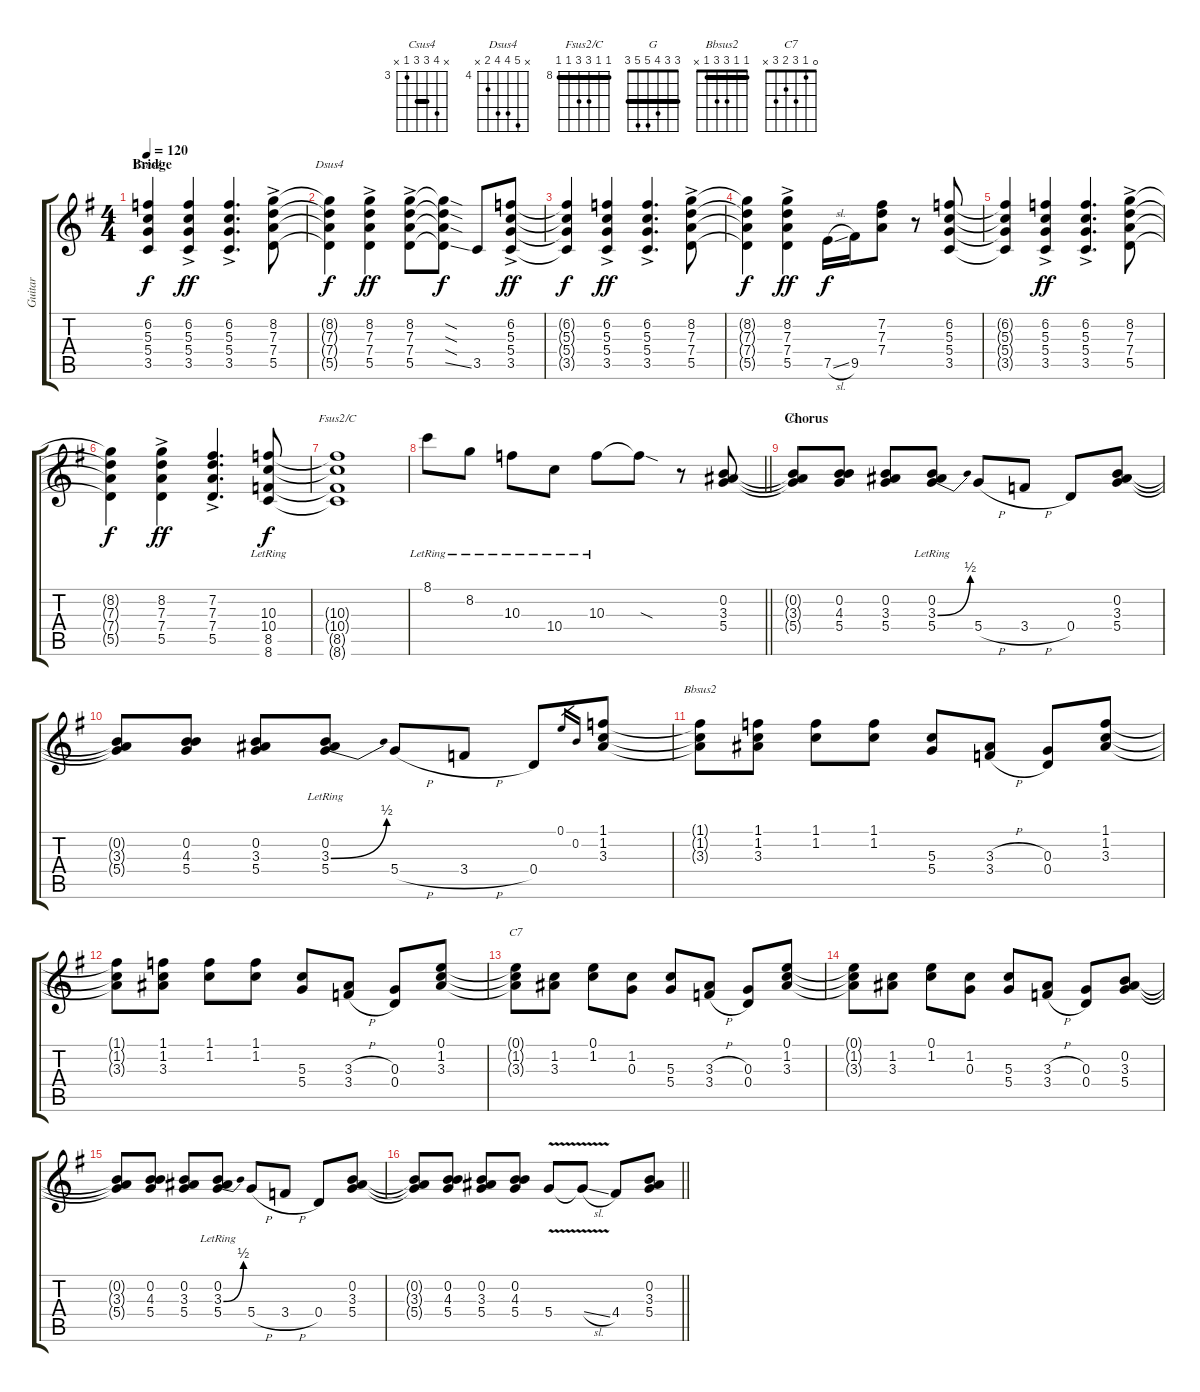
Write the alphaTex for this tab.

\track ("Guitar" "Guitar") {instrument overdrivenguitar}
\staff {score tabs}
\tuning (E4 B3 G3 D3 A2 E2) {hide}
\chord ("Csus4" x 6 5 5 3 x) {firstfret 3 barre 5}
\chord ("Dsus4" x 8 7 7 5 x) {firstfret 4}
\chord ("Fsus2/C" 8 8 10 10 8 8) {firstfret 8 barre 8}
\chord ("G" 3 3 4 5 5 3) {barre 3}
\chord ("Bbsus2" 1 1 3 3 1 x) {barre 1}
\chord ("C7" 0 1 3 2 3 x)
\ts (4 4)
\section ("" "Bridge")
\tempo 120
\clef g2
\ks g
(6.2{t} 5.3{t} 5.4{t} 3.5{t}).4{ch "Csus4" dy f} (6.2 5.3 5.4 3.5{ac}).4{dy ff} (6.2 5.3 5.4 3.5{ac}).4{d} (8.2 7.3 7.4 5.5{ac}).8 |
(8.2{t} 7.3{t} 7.4{t} 5.5{t}).4{ch "Dsus4" dy f} (8.2 7.3 7.4 5.5{ac}).4{dy ff} (8.2 7.3 7.4 5.5{ac}).8 (8.2{sod t} 7.3{sod t} 7.4{sod t} 5.5{ss t}).8{dy f} 3.5.8 (6.2 5.3 5.4 3.5{ac}).8{dy ff} |
(6.2{t} 5.3{t} 5.4{t} 3.5{t}).4{dy f} (6.2 5.3 5.4 3.5{ac}).4{dy ff} (6.2 5.3 5.4 3.5{ac}).4{d} (8.2 7.3 7.4 5.5{ac}).8 |
(8.2{t} 7.3{t} 7.4{t} 5.5{t}).4{dy f} (8.2 7.3 7.4 5.5{ac}).4{dy ff} 7.5{sl}.16{dy f} 9.5.16 (7.2 7.3 7.4).8 r.8 (6.2 5.3 5.4 3.5).8 |
(6.2{t} 5.3{t} 5.4{t} 3.5{t}).4 (6.2 5.3 5.4 3.5{ac}).4{dy ff} (6.2 5.3 5.4 3.5{ac}).4{d} (8.2 7.3 7.4 5.5{ac}).8 |
(8.2{t} 7.3{t} 7.4{t} 5.5{t}).4{dy f} (8.2 7.3 7.4 5.5{ac}).4{dy ff} (7.2 7.3 7.4 5.5{ac}).4{d} (10.3{lr} 10.4{lr} 8.5{lr} 8.6{lr}).8{dy f} |
(10.3{t} 10.4{t} 8.5{t} 8.6{t}).1{ch "Fsus2/C"} |
\barLineRight lightlight
8.1{lr}.8 8.2{lr}.8 10.3{lr}.8 10.4{lr}.8 10.3{lr}.8 10.3{sod t}.8 r.8 (0.2 3.3 5.4).8 |
\section ("" "Chorus")
(0.2{t} 3.3{t} 5.4{t}).8{ch "G"} (0.2 4.3 5.4).8 (0.2 3.3 5.4).8 (0.2{lr} 3.3{be (bend 0 0 60 2) lr} 5.4{lr}).8 5.4{h}.8 3.4{h}.8 0.4.8 (0.2 3.3 5.4).8 |
(0.2{t} 3.3{t} 5.4{t}).8 (0.2 4.3 5.4).8 (0.2 3.3 5.4).8 (0.2{lr} 3.3{be (bend 0 0 60 2) lr} 5.4{lr}).8 5.4{h}.8 3.4{h}.8 0.4.8 0.1.16{gr} 0.2.16{gr} (1.1 1.2 3.3).8 |
(1.1{t} 1.2{t} 3.3{t}).8{ch "Bbsus2"} (1.1 1.2 3.3).8 (1.1 1.2).8 (1.1 1.2).8 (5.3 5.4).8 (3.3{h} 3.4{h}).8 (0.3 0.4).8 (1.1 1.2 3.3).8 |
(1.1{t} 1.2{t} 3.3{t}).8 (1.1 1.2 3.3).8 (1.1 1.2).8 (1.1 1.2).8 (5.3 5.4).8 (3.3{h} 3.4{h}).8 (0.3 0.4).8 (0.1 1.2 3.3).8 |
(0.1{t} 1.2{t} 3.3{t}).8{ch "C7"} (1.2 3.3).8 (0.1 1.2).8 (1.2 0.3).8 (5.3 5.4).8 (3.3{h} 3.4{h}).8 (0.3 0.4).8 (0.1 1.2 3.3).8 |
(0.1{t} 1.2{t} 3.3{t}).8 (1.2 3.3).8 (0.1 1.2).8 (1.2 0.3).8 (5.3 5.4).8 (3.3{h} 3.4{h}).8 (0.3 0.4).8 (0.2 3.3 5.4).8 |
(0.2{t} 3.3{t} 5.4{t}).8 (0.2 4.3 5.4).8 (0.2 3.3 5.4).8 (0.2{lr} 3.3{be (bend 0 0 60 2) lr} 5.4{lr}).8 5.4{h}.8 3.4{h}.8 0.4.8 (0.2 3.3 5.4).8 |
\barLineRight lightlight
(0.2{t} 3.3{t} 5.4{t}).8 (0.2 4.3 5.4).8 (0.2 3.3 5.4).8 (0.2 4.3 5.4).8 5.4{v}.8 5.4{v sl t}.8 4.4.8 (0.2 3.3 5.4).8
